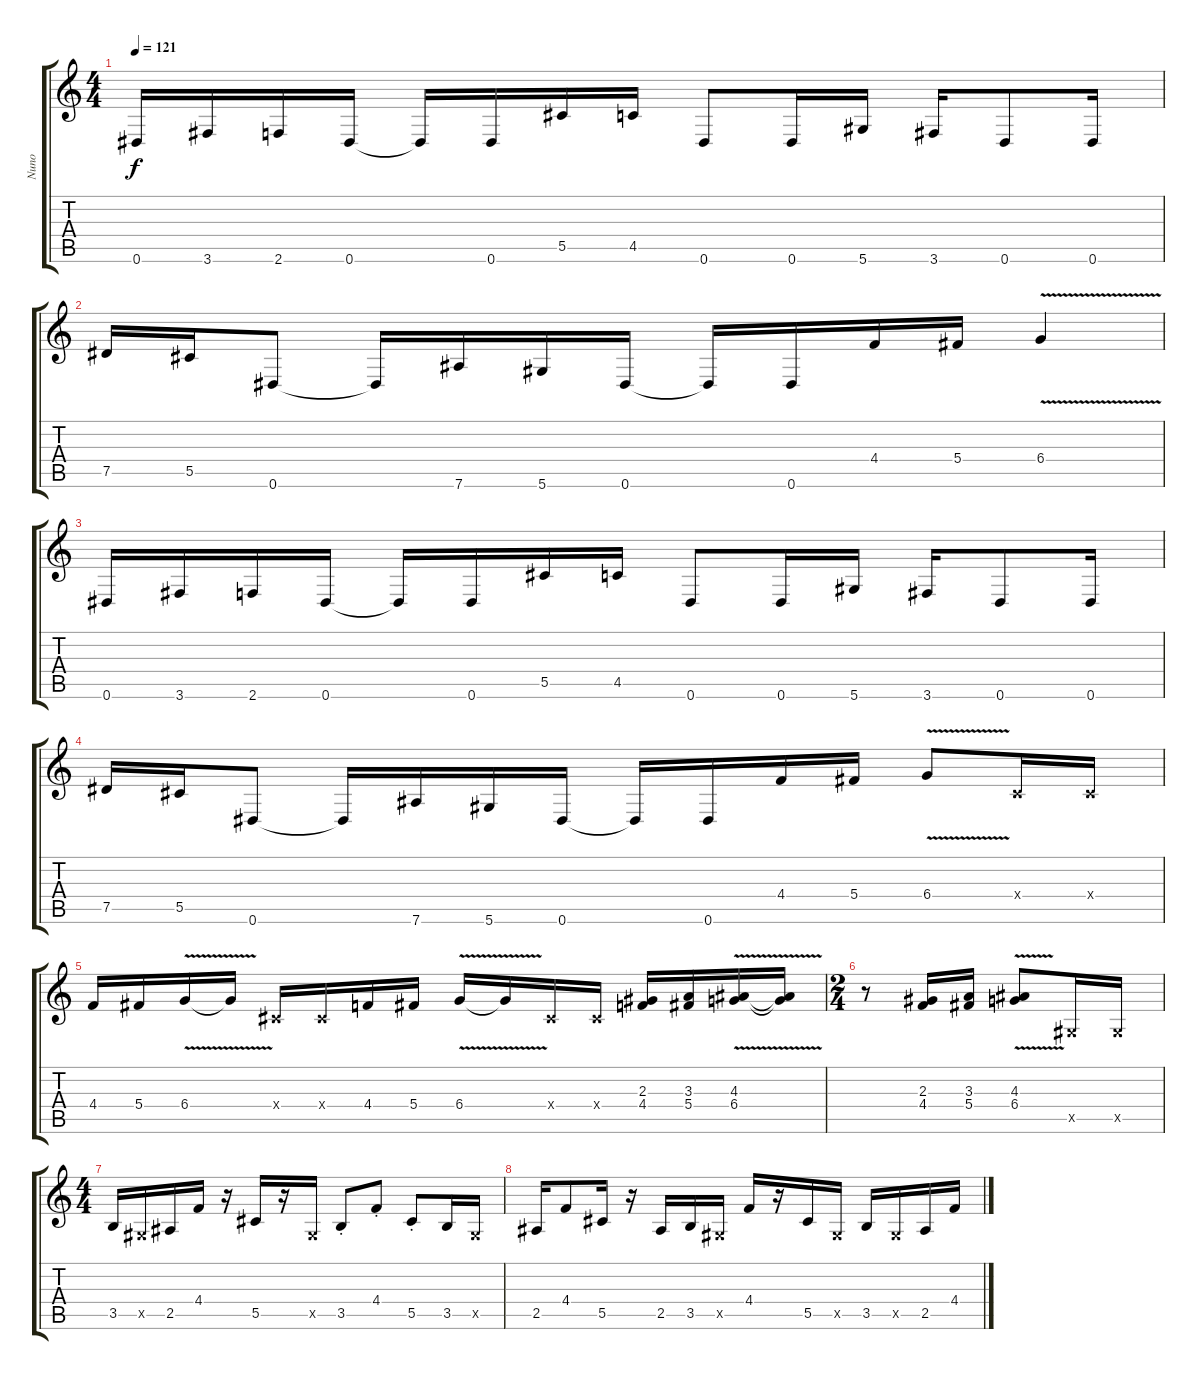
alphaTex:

\track ("Nuno " "Nuno ") {instrument distortionguitar}
\staff {score tabs}
\tuning (Eb4 Bb3 Gb3 Db3 Ab2 Eb2) {hide}
\ts (4 4)
\tempo 121
\clef g2
\ks c
0.6.16{dy f} 3.6.16 2.6.16 0.6.16 0.6{t}.16 0.6.16 5.5.16 4.5.16 0.6.8 0.6.16 5.6.16 3.6.16 0.6.8 0.6.16 |
7.5.16 5.5.16 0.6.8 0.6{t}.16 7.6.16 5.6.16 0.6.16 0.6{t}.16 0.6.16 4.4.16 5.4.16 6.4{v}.4 |
0.6.16 3.6.16 2.6.16 0.6.16 0.6{t}.16 0.6.16 5.5.16 4.5.16 0.6.8 0.6.16 5.6.16 3.6.16 0.6.8 0.6.16 |
7.5.16 5.5.16 0.6.8 0.6{t}.16 7.6.16 5.6.16 0.6.16 0.6{t}.16 0.6.16 4.4.16 5.4.16 6.4{v}.8 0.4{x}.16 0.4{x}.16 |
4.4.16 5.4.16 6.4{v}.16 6.4{t}.16 0.4{x}.16 0.4{x}.16 4.4.16 5.4.16 6.4{v}.16 6.4{t}.16 0.4{x}.16 0.4{x}.16 (2.3 4.4).16 (3.3 5.4).16 (4.3 6.4{v}).16 (4.3{t} 6.4{t}).16 |
\ts (2 4)
r.8 (2.3 4.4).16 (3.3 5.4).16 (4.3{v} 6.4).8 0.5{x}.16 0.5{x}.16 |
\ts (4 4)
3.5.16 0.5{x}.16 2.5.16 4.4.16 r.16 5.5.16 r.16 0.5{x}.16 3.5{st}.8 4.4{st}.8 5.5{st}.8 3.5.16 0.5{x}.16 |
2.5.16 4.4.8 5.5.16 r.16 2.5.16 3.5.16 0.5{x}.16 4.4.16 r.16 5.5.16 0.5{x}.16 3.5.16 0.5{x}.16 2.5.16 4.4.16
